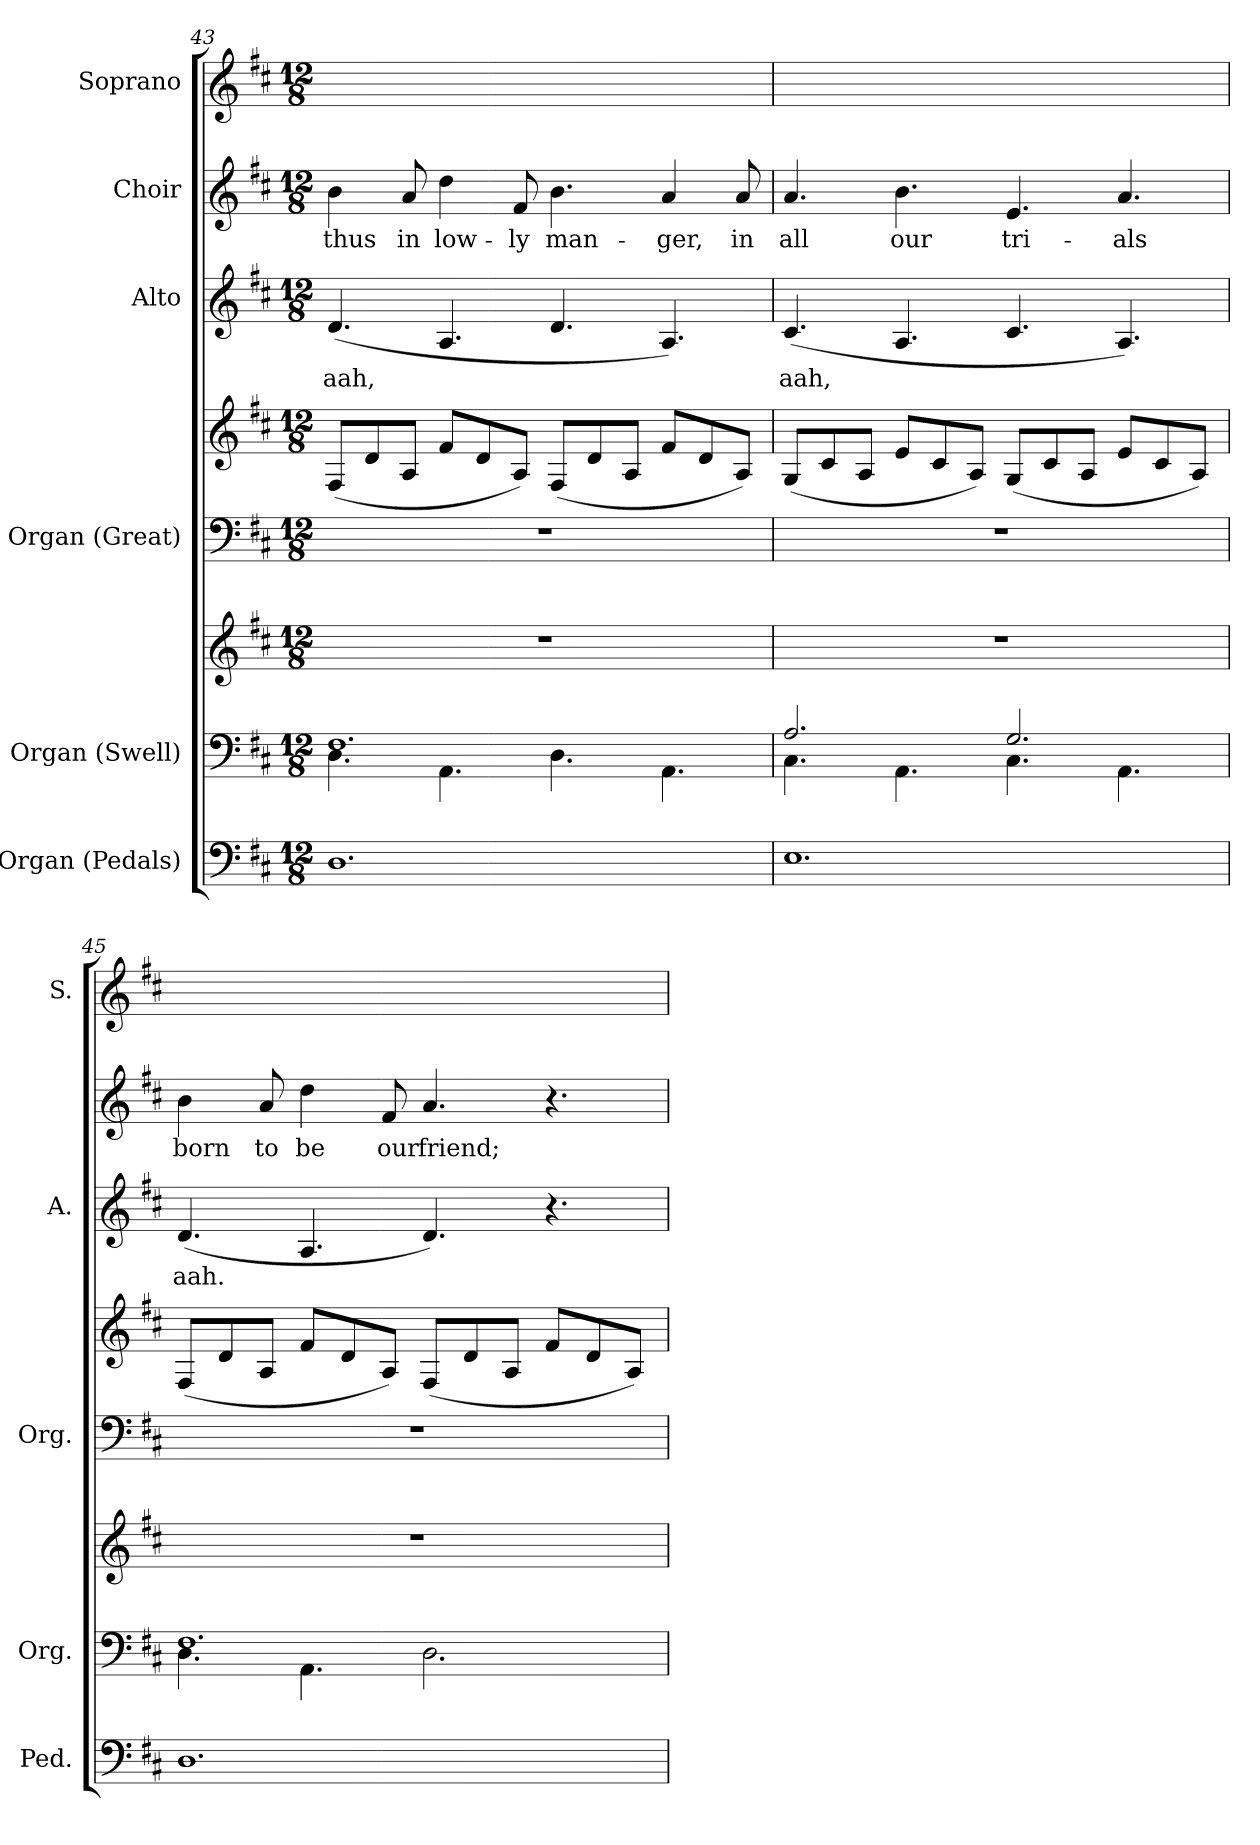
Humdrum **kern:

**kern	**kern	**kern	**kern	**kern	**kern	**text	**kern	**text	**kern	**text
*part6	*part5	*part5	*part4	*part4	*part3	*part3	*part2	*part2	*part1	*part1
*staff8	*staff7	*staff6	*staff5	*staff4	*staff3	*staff3	*staff2	*staff2	*staff1	*staff1
*I"Organ  (Pedals)	*I"Organ (Swell)	*	*I"Organ (Great)	*	*I"Alto	*	*I"Choir	*	*I"Soprano	*
*I'Ped.	*I'Org.	*	*I'Org.	*	*I'A.	*	*	*	*I'S.	*
!!LO:LB:g=z
*clefF4	*clefF4	*clefG2	*clefF4	*clefG2	*clefG2	*	*clefG2	*	*clefG2	*
*k[f#c#]	*k[f#c#]	*k[f#c#]	*k[f#c#]	*k[f#c#]	*k[f#c#]	*	*k[f#c#]	*	*k[f#c#]	*
*D:	*D:	*D:	*D:	*D:	*D:	*	*D:	*	*D:	*
*M12/8	*M12/8	*M12/8	*M12/8	*M12/8	*M12/8	*	*M12/8	*	*M12/8	*
=43	=43	=43	=43	=43	=43	=43	=43	=43	=43	=43
*	*^	*	*	*	*	*	*	*	*	*
!	!	!	!LO:N:vis=1	!LO:N:vis=1	!	!	!	!	!	!	!
!	!	!	!	!	!	!	!LO:LY:b:color=#000000	!	!	!	!
!	!	!	!	!	!	!	!	!	!LO:LY:b:color=#000000	!	!
!	!	!	!	!	!	!	!	!	!	!	!LO:LY:b:color=#000000
1.Di	1.F#i	4.Di\	1.r	1.r	(8F#i/L	(4.di/	aah,	4bi\	thus	4bi\yy	thus
.	.	.	.	.	8di/	.	.	.	.	.	.
!	!	!	!	!	!	!	!	!	!LO:LY:b:color=#000000	!	!
!	!	!	!	!	!	!	!	!	!	!	!LO:LY:b:color=#000000
.	.	.	.	.	8Ai/J	.	.	8ai/	in	8ai/yy	in
!	!	!	!	!	!	!	!	!	!LO:LY:b:color=#000000	!	!
!	!	!	!	!	!	!	!	!	!	!	!LO:LY:b:color=#000000
.	.	4.AAi\	.	.	8f#i/L	4.Ai/	.	4ddi\	low-	4ddi\yy	low-
.	.	.	.	.	8di/	.	.	.	.	.	.
!	!	!	!	!	!	!	!	!	!LO:LY:b:color=#000000	!	!
!	!	!	!	!	!	!	!	!	!	!	!LO:LY:b:color=#000000
.	.	.	.	.	8Ai/J)	.	.	8f#i/	-ly	8f#i/yy	-ly
!	!	!	!	!	!	!	!	!	!LO:LY:b:color=#000000	!	!
!	!	!	!	!	!	!	!	!	!	!	!LO:LY:b:color=#000000
.	.	4.Di\	.	.	(8F#i/L	4.di/	.	4.bi\	man-	4.bi\yy	man-
.	.	.	.	.	8di/	.	.	.	.	.	.
.	.	.	.	.	8Ai/J	.	.	.	.	.	.
!	!	!	!	!	!	!	!	!	!LO:LY:b:color=#000000	!	!
!	!	!	!	!	!	!	!	!	!	!	!LO:LY:b:color=#000000
.	.	4.AAi\	.	.	8f#i/L	4.Ai/)	.	4ai/	-ger,	4ai/yy	-ger,
.	.	.	.	.	8di/	.	.	.	.	.	.
!	!	!	!	!	!	!	!	!	!LO:LY:b:color=#000000	!	!
!	!	!	!	!	!	!	!	!	!	!	!LO:LY:b:color=#000000
.	.	.	.	.	8Ai/J)	.	.	8ai/	in	8ai/yy	in
=44	=44	=44	=44	=44	=44	=44	=44	=44	=44	=44	=44
!	!	!	!LO:N:vis=1	!LO:N:vis=1	!	!	!	!	!	!	!
!	!	!	!	!	!	!	!LO:LY:b:color=#000000	!	!	!	!
!	!	!	!	!	!	!	!	!	!LO:LY:b:color=#000000	!	!
!	!	!	!	!	!	!	!	!	!	!	!LO:LY:b:color=#000000
1.Ei	2.Ai/	4.C#i\	1.r	1.r	(8Gi/L	(4.c#i/	aah,	4.ai/	all	4.ai/yy	all
.	.	.	.	.	8c#i/	.	.	.	.	.	.
.	.	.	.	.	8Ai/J	.	.	.	.	.	.
!	!	!	!	!	!	!	!	!	!LO:LY:b:color=#000000	!	!
!	!	!	!	!	!	!	!	!	!	!	!LO:LY:b:color=#000000
.	.	4.AAi\	.	.	8ei/L	4.Ai/	.	4.bi\	our	4.bi\yy	our
.	.	.	.	.	8c#i/	.	.	.	.	.	.
.	.	.	.	.	8Ai/J)	.	.	.	.	.	.
!	!	!	!	!	!	!	!	!	!LO:LY:b:color=#000000	!	!
!	!	!	!	!	!	!	!	!	!	!	!LO:LY:b:color=#000000
.	2.Gi/	4.C#i\	.	.	(8Gi/L	4.c#i/	.	4.ei/	tri-	4.ei/yy	tri-
.	.	.	.	.	8c#i/	.	.	.	.	.	.
.	.	.	.	.	8Ai/J	.	.	.	.	.	.
!	!	!	!	!	!	!	!	!	!LO:LY:b:color=#000000	!	!
!	!	!	!	!	!	!	!	!	!	!	!LO:LY:b:color=#000000
.	.	4.AAi\	.	.	8ei/L	4.Ai/)	.	4.ai/	-als	4.ai/yy	-als
.	.	.	.	.	8c#i/	.	.	.	.	.	.
.	.	.	.	.	8Ai/J)	.	.	.	.	.	.
=45	=45	=45	=45	=45	=45	=45	=45	=45	=45	=45	=45
!	!	!	!LO:N:vis=1	!LO:N:vis=1	!	!	!	!	!	!	!
!	!	!	!	!	!	!	!LO:LY:b:color=#000000	!	!	!	!
!	!	!	!	!	!	!	!	!	!LO:LY:b:color=#000000	!	!
!	!	!	!	!	!	!	!	!	!	!	!LO:LY:b:color=#000000
1.Di	1.F#i	4.Di\	1.r	1.r	(8F#i/L	(4.di/	aah.	4bi\	born	4bi\yy	born
.	.	.	.	.	8di/	.	.	.	.	.	.
!	!	!	!	!	!	!	!	!	!LO:LY:b:color=#000000	!	!
!	!	!	!	!	!	!	!	!	!	!	!LO:LY:b:color=#000000
.	.	.	.	.	8Ai/J	.	.	8ai/	to	8ai/yy	to
!	!	!	!	!	!	!	!	!	!LO:LY:b:color=#000000	!	!
!	!	!	!	!	!	!	!	!	!	!	!LO:LY:b:color=#000000
.	.	4.AAi\	.	.	8f#i/L	4.Ai/	.	4ddi\	be	4ddi\yy	be
.	.	.	.	.	8di/	.	.	.	.	.	.
!	!	!	!	!	!	!	!	!	!LO:LY:b:color=#000000	!	!
!	!	!	!	!	!	!	!	!	!	!	!LO:LY:b:color=#000000
.	.	.	.	.	8Ai/J)	.	.	8f#i/	our	8f#i/yy	our
!	!	!	!	!	!	!	!	!	!LO:LY:b:color=#000000	!	!
!	!	!	!	!	!	!	!	!	!	!	!LO:LY:b:color=#000000
.	.	2.Di\	.	.	(8F#i/L	4.di/)	.	4.ai/	friend;	4.ai/yy	friend;
.	.	.	.	.	8di/	.	.	.	.	.	.
.	.	.	.	.	8Ai/J	.	.	.	.	.	.
.	.	.	.	.	8f#i/L	4.r	.	4.r	.	4.ryy	.
.	.	.	.	.	8di/	.	.	.	.	.	.
.	.	.	.	.	8Ai/J)	.	.	.	.	.	.
*	*v	*v	*	*	*	*	*	*	*	*	*
=	=	=	=	=	=	=	=	=	=	=
*-	*-	*-	*-	*-	*-	*-	*-	*-	*-	*-
